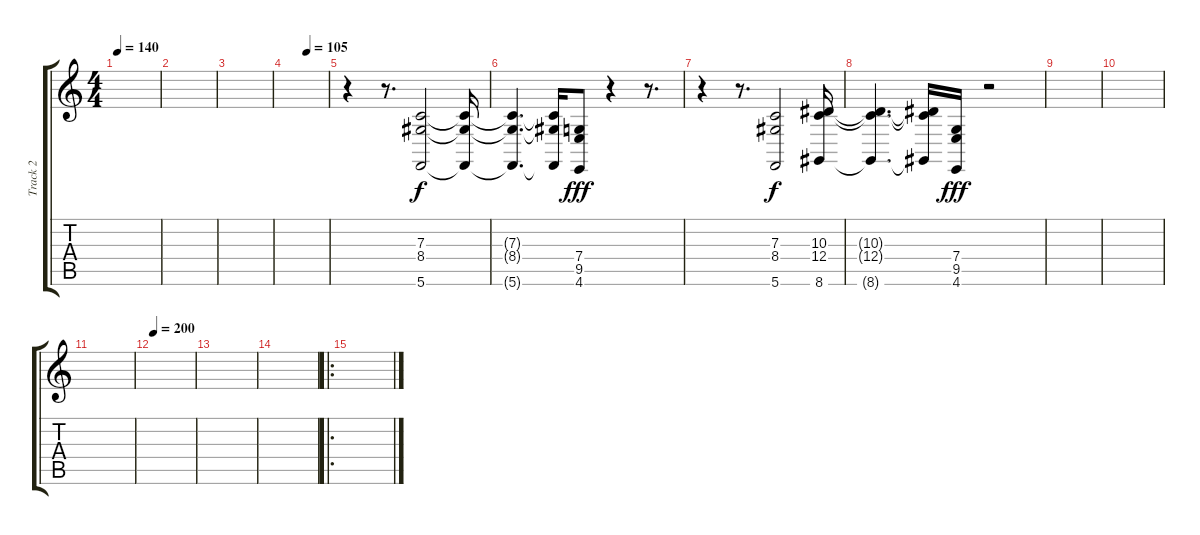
\track ("Track 2" "Track 2") {instrument pad2warm}
\staff {score tabs}
\tuning (D4 A3 F3 C3 G2 C2) {hide}
\ts (4 4)
\tempo 140
\clef g2
\ks c
|
|
|
\tempo (105 0.5)
|
r.4 r.8{d} (7.3 8.4 5.6).2 (7.3{t} 8.4{t} 5.6{t}).16 |
(7.3{t} 8.4{t} 5.6{t}).4{d} (7.3{t} 8.4{t} 5.6{t}).16 (7.4 9.5 4.6).8{dy fff} r.4 r.8{d} |
r.4 r.8{d} (7.3 8.4 5.6).2{dy f} (10.3 12.4 8.6).16 |
(10.3{t} 12.4{t} 8.6{t}).4{d} (10.3{t} 12.4{t} 8.6{t}).16 (7.4 9.5 4.6).16{dy fff} r.2 |
|
|
|
\tempo 200
|
|
|
\ro
